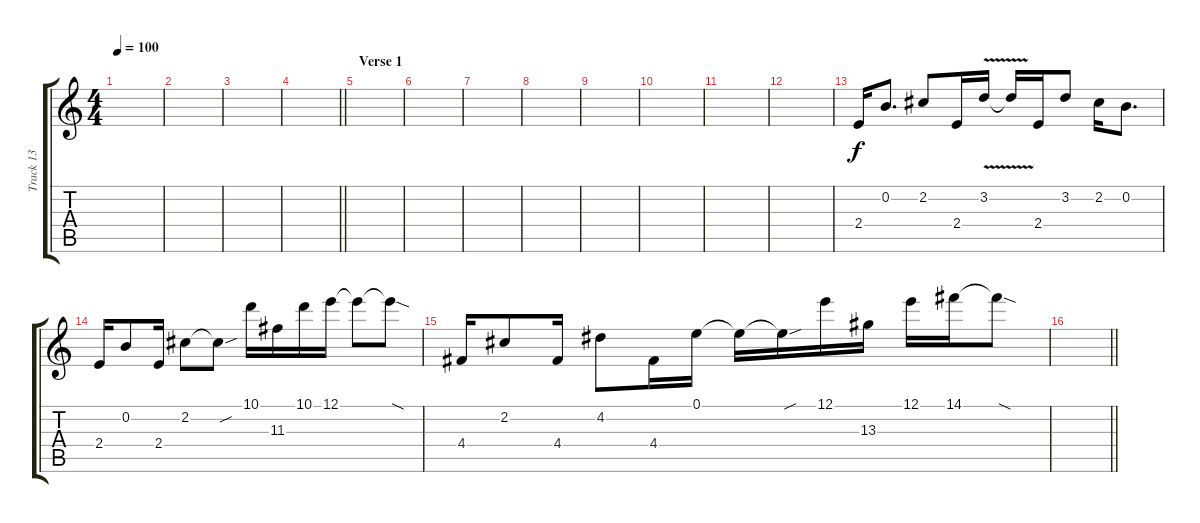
\track ("Track 13" "Track 13") {mute instrument acousticguitarsteel}
\staff {score tabs}
\tuning (E4 B3 G3 D3 A2 E2) {hide}
\ts (4 4)
\tempo 100
\clef g2
\ks c
|
|
|
\barLineRight lightlight
|
\section ("" "Verse 1")
|
|
|
|
|
|
|
|
2.4.16 0.2.8{d} 2.2.8 2.4.16 3.2{v}.16 3.2{t}.16 2.4.16 3.2.8 2.2.16 0.2.8{d} |
2.4.16 0.2.8 2.4.16 2.2.8 2.2{sou t}.8 10.1.16 11.3.16 10.1.16 12.1.16 12.1{t}.8 12.1{sod t}.8 |
4.4.16 2.2.8 4.4.16 4.2.8 4.4.16 0.1.16 0.1{t}.16 0.1{sou t}.16 12.1.16 13.3.16 12.1.16 14.1.16 14.1{sod t}.8 |
\barLineRight lightlight
